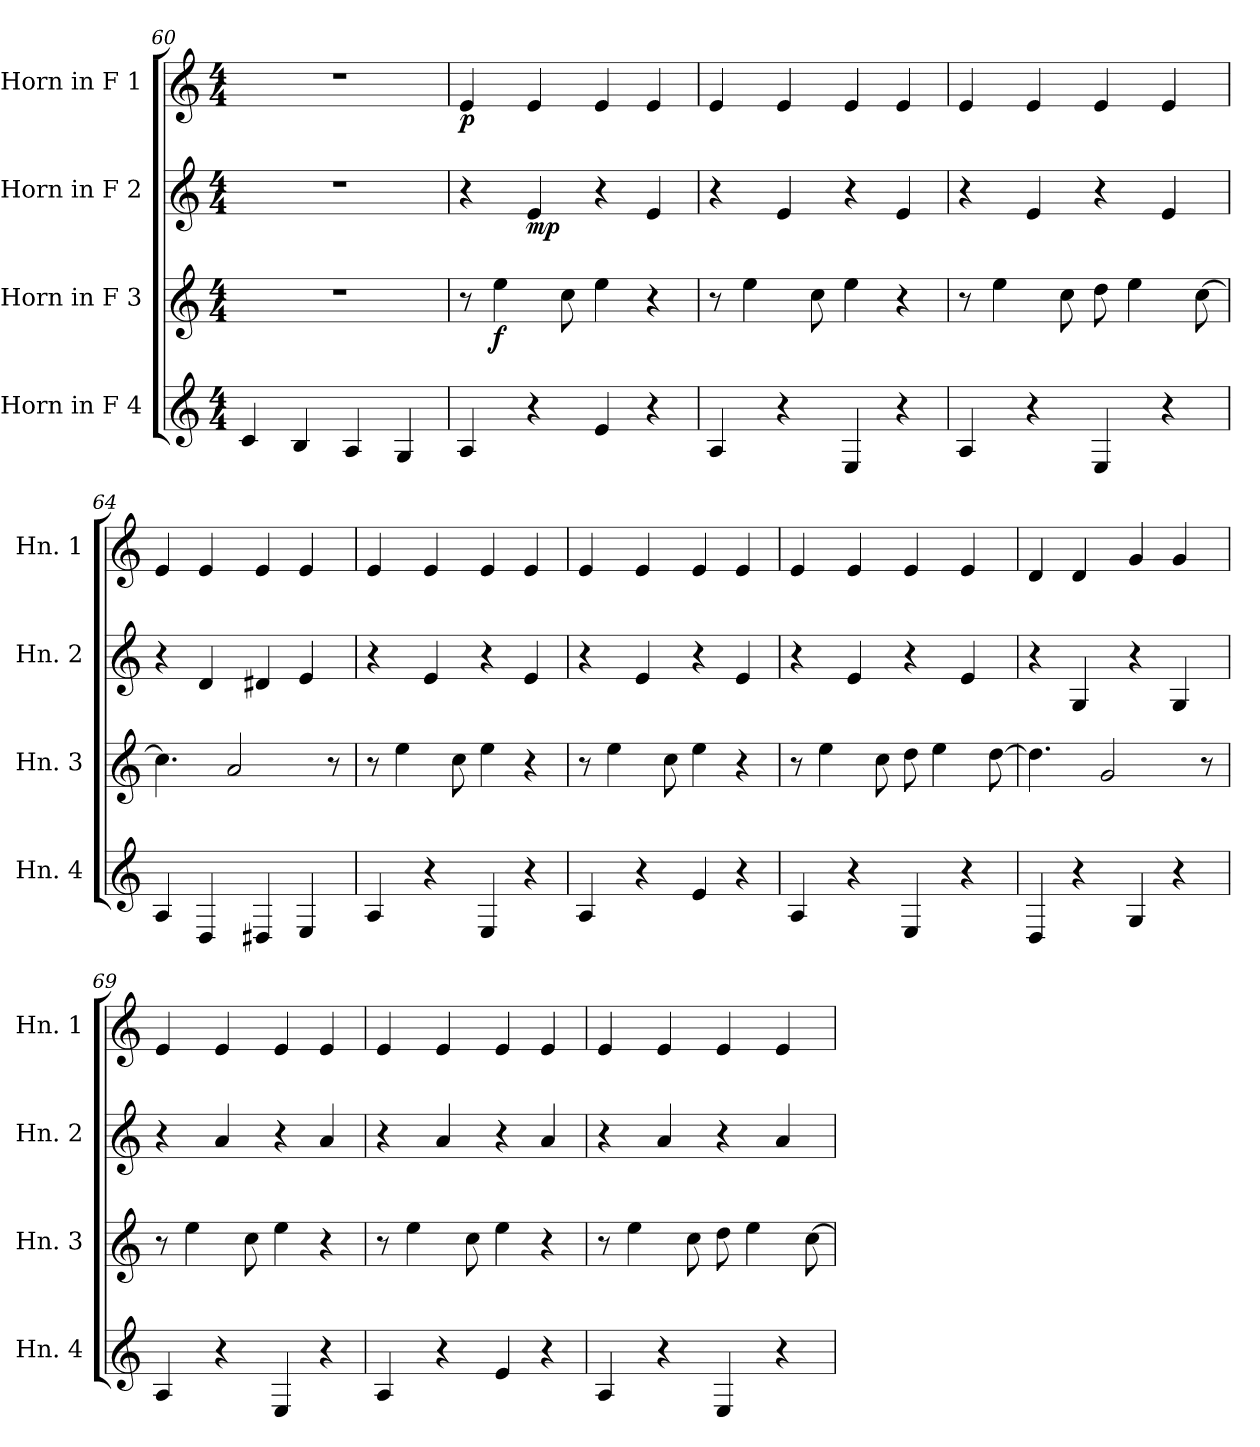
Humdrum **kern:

**kern	**kern	**dynam	**kern	**dynam	**kern	**dynam
*part4	*part3	*part3	*part2	*part2	*part1	*part1
*staff4	*staff3	*staff3	*staff2	*staff2	*staff1	*staff1
*I"Horn in F 4	*I"Horn in F 3	*	*I"Horn in F 2	*	*I"Horn in F 1	*
*I'Hn. 4	*I'Hn. 3	*	*I'Hn. 2	*	*I'Hn. 1	*
!!LO:PB:g=z
*clefG2	*clefG2	*	*clefG2	*	*clefG2	*
*ITrd4c7	*ITrd4c7	*	*ITrd4c7	*	*ITrd4c7	*
*k[b-]	*k[b-]	*	*k[b-]	*	*k[b-]	*
*M4/4	*M4/4	*	*M4/4	*	*M4/4	*
=60	=60	=60	=60	=60	=60	=60
4F/	1r	.	1r	.	1r	.
4E/	.	.	.	.	.	.
4D/	.	.	.	.	.	.
4C/	.	.	.	.	.	.
=61	=61	=61	=61	=61	=61	=61
!	!	!	!	!	!	!LO:DY:b
4D/	8r	.	4r	.	4A/	p
!	!	!LO:DY:b	!	!	!	!
.	4a\	f	.	.	.	.
!	!	!	!	!LO:DY:b	!	!
4r	.	.	4A/	mp	4A/	.
.	8f\	.	.	.	.	.
4A/	4a\	.	4r	.	4A/	.
4r	4r	.	4A/	.	4A/	.
=62	=62	=62	=62	=62	=62	=62
4D/	8r	.	4r	.	4A/	.
.	4a\	.	.	.	.	.
4r	.	.	4A/	.	4A/	.
.	8f\	.	.	.	.	.
4AA/	4a\	.	4r	.	4A/	.
4r	4r	.	4A/	.	4A/	.
=63	=63	=63	=63	=63	=63	=63
4D/	8r	.	4r	.	4A/	.
.	4a\	.	.	.	.	.
4r	.	.	4A/	.	4A/	.
.	8f\	.	.	.	.	.
4AA/	8g\	.	4r	.	4A/	.
.	4a\	.	.	.	.	.
4r	.	.	4A/	.	4A/	.
.	[8f\	.	.	.	.	.
=64	=64	=64	=64	=64	=64	=64
4D/	4.f\]	.	4r	.	4A/	.
4GG/	.	.	4G/	.	4A/	.
.	2d/	.	.	.	.	.
4GG#X/	.	.	4G#X/	.	4A/	.
4AA/	.	.	4A/	.	4A/	.
.	8r	.	.	.	.	.
!!LO:LB:g=z
=65	=65	=65	=65	=65	=65	=65
4D/	8r	.	4r	.	4A/	.
.	4a\	.	.	.	.	.
4r	.	.	4A/	.	4A/	.
.	8f\	.	.	.	.	.
4AA/	4a\	.	4r	.	4A/	.
4r	4r	.	4A/	.	4A/	.
=66	=66	=66	=66	=66	=66	=66
4D/	8r	.	4r	.	4A/	.
.	4a\	.	.	.	.	.
4r	.	.	4A/	.	4A/	.
.	8f\	.	.	.	.	.
4A/	4a\	.	4r	.	4A/	.
4r	4r	.	4A/	.	4A/	.
=67	=67	=67	=67	=67	=67	=67
4D/	8r	.	4r	.	4A/	.
.	4a\	.	.	.	.	.
4r	.	.	4A/	.	4A/	.
.	8f\	.	.	.	.	.
4AA/	8g\	.	4r	.	4A/	.
.	4a\	.	.	.	.	.
4r	.	.	4A/	.	4A/	.
.	[8g\	.	.	.	.	.
=68	=68	=68	=68	=68	=68	=68
4GG/	4.g\]	.	4r	.	4G/	.
4r	.	.	4C/	.	4G/	.
.	2c/	.	.	.	.	.
4C/	.	.	4r	.	4c/	.
4r	.	.	4C/	.	4c/	.
.	8r	.	.	.	.	.
=69	=69	=69	=69	=69	=69	=69
4D/	8r	.	4r	.	4A/	.
.	4a\	.	.	.	.	.
4r	.	.	4d/	.	4A/	.
.	8f\	.	.	.	.	.
4AA/	4a\	.	4r	.	4A/	.
4r	4r	.	4d/	.	4A/	.
!!LO:PB:g=z
=70	=70	=70	=70	=70	=70	=70
4D/	8r	.	4r	.	4A/	.
.	4a\	.	.	.	.	.
4r	.	.	4d/	.	4A/	.
.	8f\	.	.	.	.	.
4A/	4a\	.	4r	.	4A/	.
4r	4r	.	4d/	.	4A/	.
=71	=71	=71	=71	=71	=71	=71
4D/	8r	.	4r	.	4A/	.
.	4a\	.	.	.	.	.
4r	.	.	4d/	.	4A/	.
.	8f\	.	.	.	.	.
4AA/	8g\	.	4r	.	4A/	.
.	4a\	.	.	.	.	.
4r	.	.	4d/	.	4A/	.
.	[8f\	.	.	.	.	.
=	=	=	=	=	=	=
*-	*-	*-	*-	*-	*-	*-
